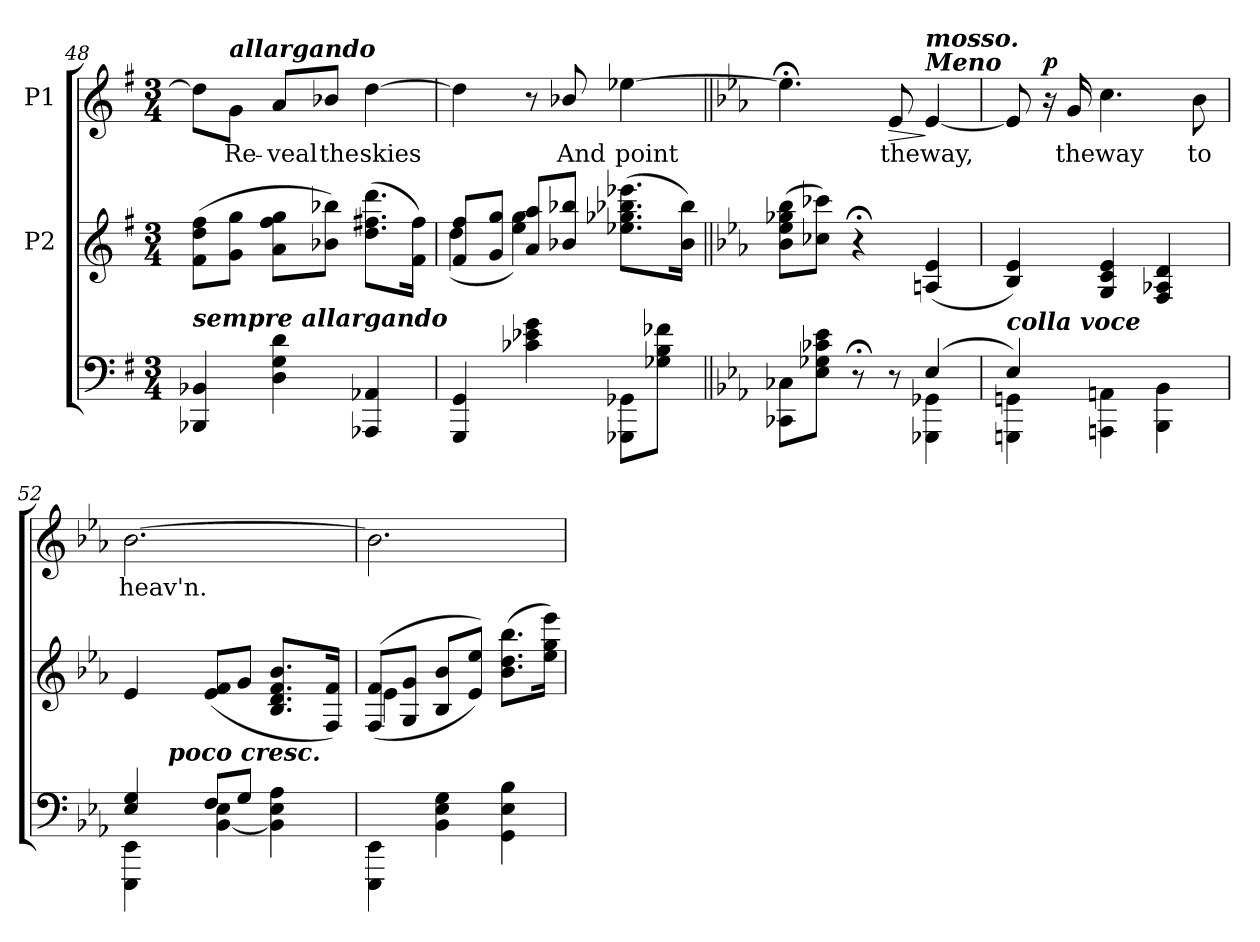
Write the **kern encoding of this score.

**kern	**kern	**kern	**text	**dynam
*part3	*part2	*part1	*part1	*part1
*staff3	*staff2	*staff1	*staff1	*staff1
*	*I"P2	*I"P1	*	*
!!LO:LB:g=z
*clefF4	*clefG2	*clefG2	*	*
*k[f#]	*k[f#]	*k[f#]	*	*
*G:	*G:	*G:	*	*
*M3/4	*M3/4	*M3/4	*	*
=48	=48	=48	=48	=48
!LO:TX:a:Bi:t=sempre allargando	!	!	!	!
4BBB-Xi/ 4BB-Xi	(8f#i\ 8ddi 8ff#iL	8ddi\L]	.	.
!	!	!LO:TX:a:Bi:t=allargando	!	!
!	!	!	!LO:LY:b:color=#000000	!
.	8gi\ 8ggiJ	8gi\J	Re-	.
!	!	!	!LO:LY:b:color=#000000	!
4Di\ 4Gi 4di	8ai\ 8ff#i 8ggiL	8ai/L	-veal	.
!	!	!	!LO:LY:b:color=#000000	!
.	8b-Xi\ 8bb-XiJ)	8b-Xi/J	the	.
!	!	!	!LO:LY:b:color=#000000	!
4AAA-Xi/ 4AA-Xi	(8.ddi\ 8.ff#Xi 8.dddiL	[4ddi\	skies	.
.	16f#i\ 16ff#iJk)	.	.	.
=49	=49	=49	=49	=49
*	*^	*	*	*
4GGGi/ 4GGi	8f#i/ 8ff#iL	(4ddi\	4ddi\]	.	.
.	8gi/ 8ggiJ	.	.	.	.
4c-Xi\ 4e-Xi 4gi	8ai/ 8aaiL	4eei\ 4ggi)	8r	.	.
!	!	!	!	!LO:LY:b:color=#000000	!
.	8b-Xi/ 8bb-XiJ	.	8b-Xi/	And	.
!	!	!	!	!LO:LY:b:color=#000000	!
8GGG-Xi\ 8GG-XiL	(8.ee-Xi\ 8.gg-Xi 8.bb-Xi 8.eee-XiL	4ryy	[4ee-Xi\	point	.
8G-Xi\ 8Bi 8f-XiJ	.	.	.	.	.
.	16b-i\ 16bb-iJk)	.	.	.	.
*	*v	*v	*	*	*
=50||	=50||	=50||	=50||	=50||
*k[b-e-a-]	*k[b-e-a-]	*k[b-e-a-]	*	*
*E-:	*E-:	*E-:	*	*
*^	*	*	*	*
8CC-Xi\ 8C-XiL	2ryy	(8b-i\ 8ee-i 8gg-Xi 8bb-iL	4.ee-;i\]	.	.
8E-i\ 8G-Xi 8c-Xi 8e-iJ	.	8cc-Xi\ 8ccc-XiJ)	.	.	.
8r;	.	4r;	.	.	.
!	!	!	!	!LO:LY:b:color=#000000	!LO:HP:b
8r	.	.	8e-i/	the	>
!	!	!	!LO:TX:a:Bi:t=Meno	!	!
!	!	!	!LO:TX:Bi:t=mosso.	!	!
!	!	!	!	!LO:LY:b:color=#000000	!
(4E-i/	4GGG-Xi\ 4GG-Xi	(4Ani/ 4e-i	[4e-i/	way,	]
!!LO:LB:g=z
=51	=51	=51	=51	=51	=51
!LO:TX:a:Bi:t=colla voce	!	!	!	!	!
4E-i/)	4GGGni\ 4GGni	4B-i/ 4e-i)	8e-i/]	.	.
.	.	.	16r	.	p
!	!	!	!	!LO:LY:b:color=#000000	!
.	.	.	16gi/	the	.
!	!	!	!	!LO:LY:b:color=#000000	!
4ryy	4AAAni\ 4AAni	4Gi/ 4ci 4e-i	4.cci\	way	.
4ryy	4BBB-i\ 4BB-i	4Fi/ 4A-Xi 4di	.	.	.
!	!	!	!	!LO:LY:b:color=#000000	!
.	.	.	8b-i\	to	.
=52	=52	=52	=52	=52	=52
!	!	!	!	!LO:LY:b:color=#000000	!
*	*^	*	*	*	*
4E-i/ 4Gi	4EEE-i\ 4EE-i	16ryy	4e-i/	[2.b-i\	heav'n.	.
.	.	32ryy	.	.	.	.
.	.	128.ryy	.	.	.	.
!	!	!LO:TX:a:Bi:t=poco cresc.	!	!	!	!
.	.	2ryy	.	.	.	.
8Fi/L	[4BB-i\ 4E-i	.	(8e-i/ 8fiL	.	.	.
8Gi/J	.	.	8gi/J	.	.	.
4ryy	4BB-i\] 4E-i 4A-i	.	8.B-i/ 8.di 8.fi 8.b-iL	.	.	.
.	.	8ryy	.	.	.	.
.	.	.	16Fi/ 16fiJk)	.	.	.
.	.	64ryy	.	.	.	.
.	.	256ryy	.	.	.	.
=53	=53	=53	=53	=53	=53	=53
!LO:N:vis=1	!	!	!	!	!	!
*	*v	*v	*^	*	*	*
2.ryy	4EEE-i\ 4EE-i	((8Fi/ 8fiL	4e-i\	2.b-i\]	.	.
.	.	8Gi/ 8giJ	.	.	.	.
.	4BB-i\ 4E-i 4Gi	8B-i/ 8b-iL	4ryy	.	.	.
.	.	8e-i/ 8ee-iJ))	.	.	.	.
.	4GGi\ 4E-i 4B-i	(8.b-i\ 8.ddi 8.bb-iL	4ryy	.	.	.
.	.	16ee-i\ 16ggi 16eee-iJk)	.	.	.	.
*v	*v	*	*	*	*	*
*	*v	*v	*	*	*
=	=	=	=	=
*-	*-	*-	*-	*-
